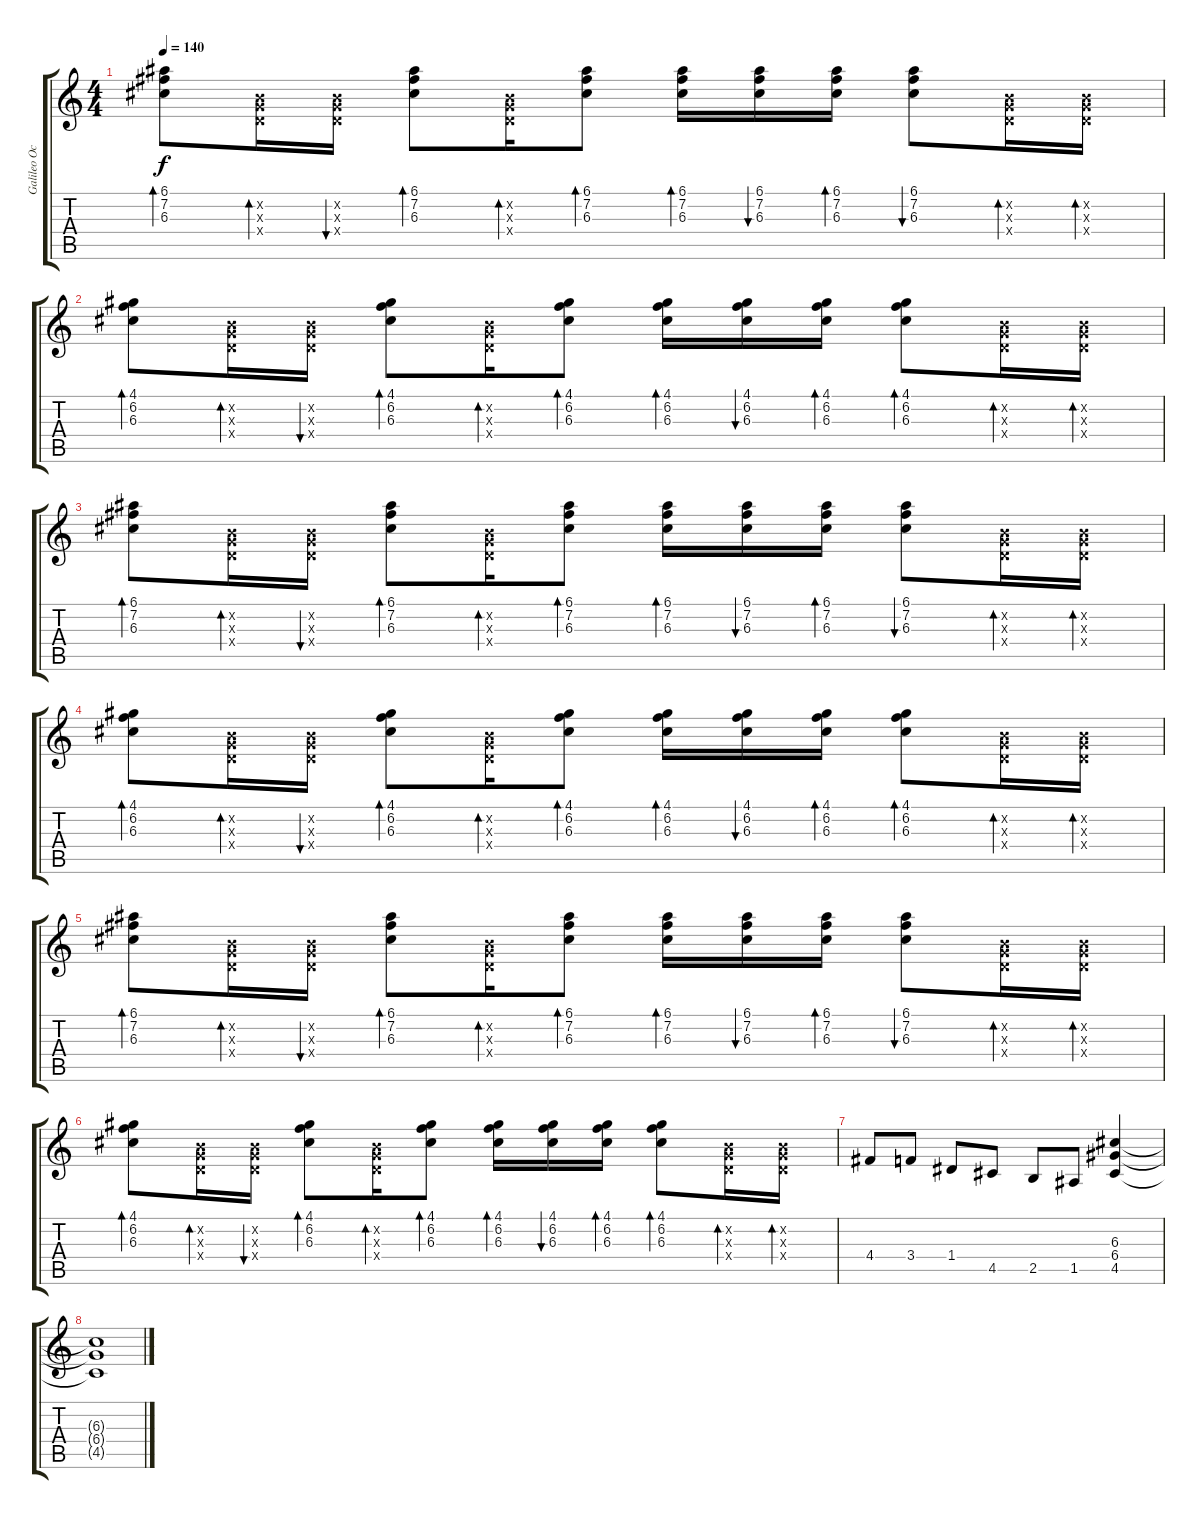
\track ("Galileo Ochoa" "Galileo Oc") {instrument overdrivenguitar}
\staff {score tabs}
\tuning (E4 B3 G3 D3 A2 E2) {hide}
\ts (4 4)
\tempo 140
\clef g2
\ks c
(6.1 7.2 6.3).8{bd 60 dy f} (0.2{x} 0.3{x} 0.4{x}).16{bd 60} (0.2{x} 0.3{x} 0.4{x}).16{bu 60} (6.1 7.2 6.3).8{bd 60} (0.2{x} 0.3{x} 0.4{x}).16{bd 60} (6.1 7.2 6.3).8{bd 60} (6.1 7.2 6.3).16{bd 60} (6.1 7.2 6.3).16{bu 60} (6.1 7.2 6.3).16{bd 60} (6.1 7.2 6.3).8{bu 60} (0.2{x} 0.3{x} 0.4{x}).16{bd 60} (0.2{x} 0.3{x} 0.4{x}).16{bd 60} |
(4.1 6.2 6.3).8{bd 60} (0.2{x} 0.3{x} 0.4{x}).16{bd 60} (0.2{x} 0.3{x} 0.4{x}).16{bu 60} (4.1 6.2 6.3).8{bd 60} (0.2{x} 0.3{x} 0.4{x}).16{bd 60} (4.1 6.2 6.3).8{bd 60} (4.1 6.2 6.3).16{bd 60} (4.1 6.2 6.3).16{bu 60} (4.1 6.2 6.3).16{bd 60} (4.1 6.2 6.3).8{bd 60} (0.2{x} 0.3{x} 0.4{x}).16{bd 60} (0.2{x} 0.3{x} 0.4{x}).16{bd 60} |
(6.1 7.2 6.3).8{bd 60} (0.2{x} 0.3{x} 0.4{x}).16{bd 60} (0.2{x} 0.3{x} 0.4{x}).16{bu 60} (6.1 7.2 6.3).8{bd 60} (0.2{x} 0.3{x} 0.4{x}).16{bd 60} (6.1 7.2 6.3).8{bd 60} (6.1 7.2 6.3).16{bd 60} (6.1 7.2 6.3).16{bu 60} (6.1 7.2 6.3).16{bd 60} (6.1 7.2 6.3).8{bu 60} (0.2{x} 0.3{x} 0.4{x}).16{bd 60} (0.2{x} 0.3{x} 0.4{x}).16{bd 60} |
(4.1 6.2 6.3).8{bd 60} (0.2{x} 0.3{x} 0.4{x}).16{bd 60} (0.2{x} 0.3{x} 0.4{x}).16{bu 60} (4.1 6.2 6.3).8{bd 60} (0.2{x} 0.3{x} 0.4{x}).16{bd 60} (4.1 6.2 6.3).8{bd 60} (4.1 6.2 6.3).16{bd 60} (4.1 6.2 6.3).16{bu 60} (4.1 6.2 6.3).16{bd 60} (4.1 6.2 6.3).8{bd 60} (0.2{x} 0.3{x} 0.4{x}).16{bd 60} (0.2{x} 0.3{x} 0.4{x}).16{bd 60} |
(6.1 7.2 6.3).8{bd 60} (0.2{x} 0.3{x} 0.4{x}).16{bd 60} (0.2{x} 0.3{x} 0.4{x}).16{bu 60} (6.1 7.2 6.3).8{bd 60} (0.2{x} 0.3{x} 0.4{x}).16{bd 60} (6.1 7.2 6.3).8{bd 60} (6.1 7.2 6.3).16{bd 60} (6.1 7.2 6.3).16{bu 60} (6.1 7.2 6.3).16{bd 60} (6.1 7.2 6.3).8{bu 60} (0.2{x} 0.3{x} 0.4{x}).16{bd 60} (0.2{x} 0.3{x} 0.4{x}).16{bd 60} |
(4.1 6.2 6.3).8{bd 60} (0.2{x} 0.3{x} 0.4{x}).16{bd 60} (0.2{x} 0.3{x} 0.4{x}).16{bu 60} (4.1 6.2 6.3).8{bd 60} (0.2{x} 0.3{x} 0.4{x}).16{bd 60} (4.1 6.2 6.3).8{bd 60} (4.1 6.2 6.3).16{bd 60} (4.1 6.2 6.3).16{bu 60} (4.1 6.2 6.3).16{bd 60} (4.1 6.2 6.3).8{bd 60} (0.2{x} 0.3{x} 0.4{x}).16{bd 60} (0.2{x} 0.3{x} 0.4{x}).16{bd 60} |
4.4.8 3.4.8 1.4.8 4.5.8 2.5.8 1.5.8 (6.3 6.4 4.5).4 |
(6.3{t} 6.4{t} 4.5{t}).1{volume 0}
